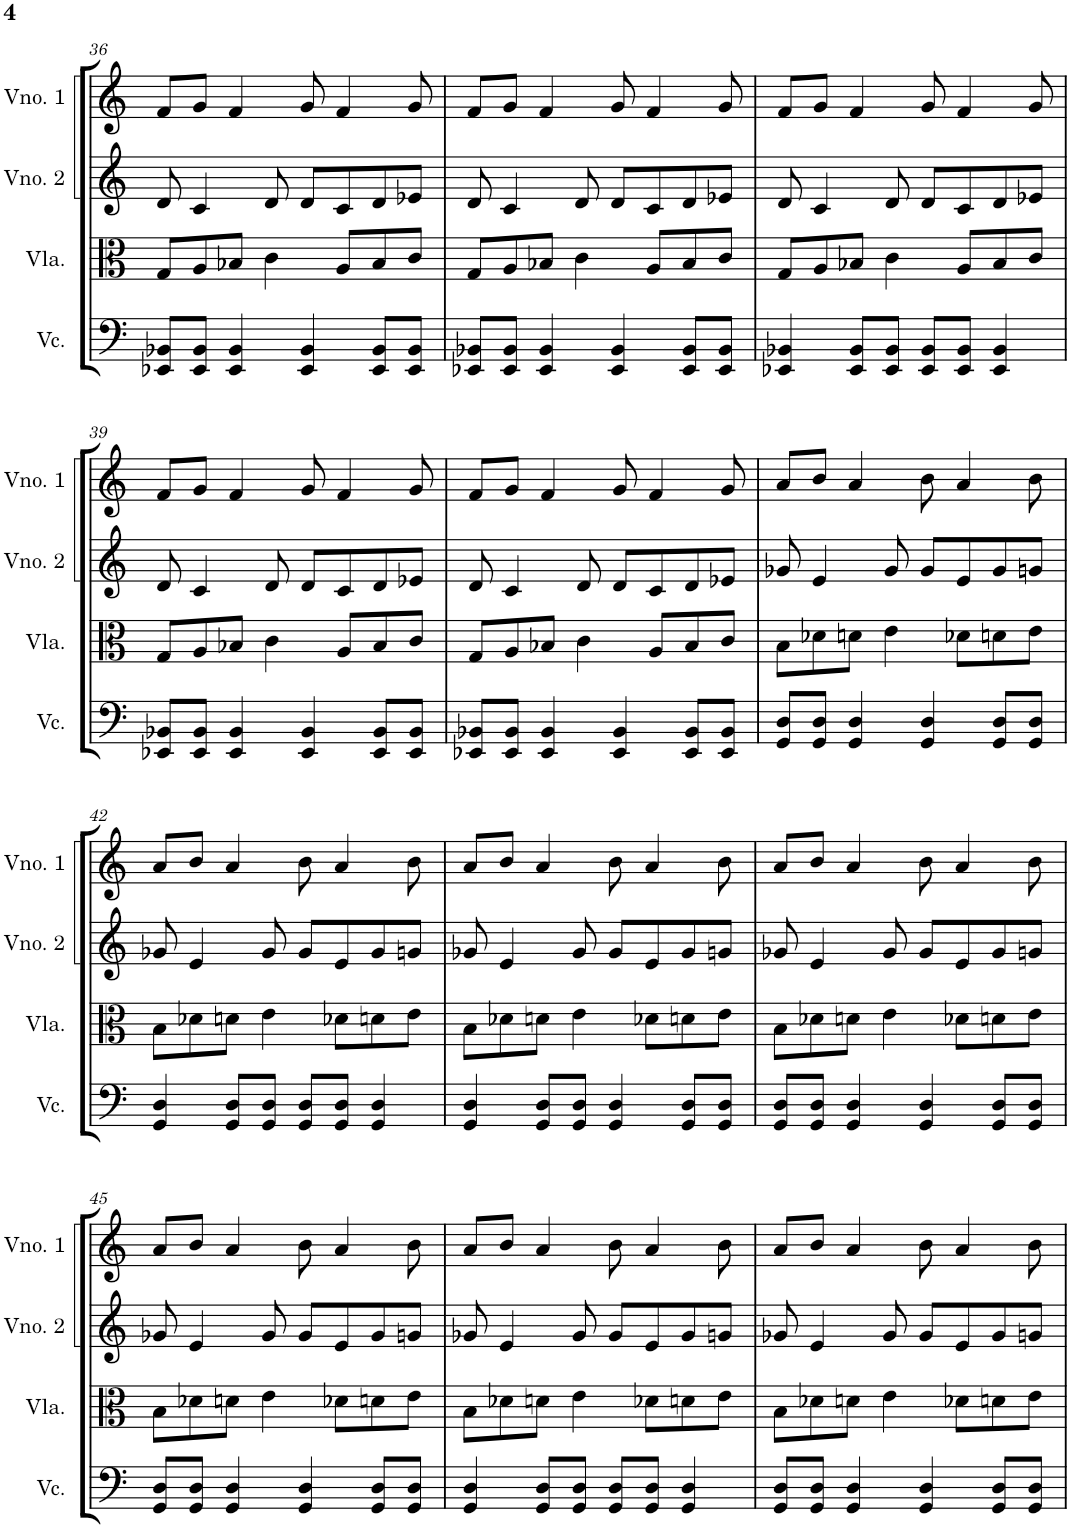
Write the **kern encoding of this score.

**kern	**kern	**kern	**kern
*part4	*part3	*part2	*part1
*staff4	*staff3	*staff2	*staff1
*I"Violoncelo	*I"Viola	*I"Violino 2	*I"Violino 1
*I'Vc.	*I'Vla.	*I'Vno. 2	*I'Vno. 1
!!LO:PB:g=z
*clefF4	*clefC3	*clefG2	*clefG2
*k[]	*k[]	*k[]	*k[]
*M4/4	*M4/4	*M4/4	*M4/4
=36	=36	=36	=36
8EE-X/ 8BB-X/L	8G/L	8d/	8f/L
8EE-/ 8BB-/J	8A/	4c/	8g/J
4EE-/ 4BB-/	8B-X/J	.	4f/
.	4c\	8d/	.
4EE-/ 4BB-/	.	8d/L	8g/
.	8A/L	8c/	4f/
8EE-/ 8BB-/L	8B-/	8d/	.
8EE-/ 8BB-/J	8c/J	8e-X/J	8g/
=37	=37	=37	=37
8EE-X/ 8BB-X/L	8G/L	8d/	8f/L
8EE-/ 8BB-/J	8A/	4c/	8g/J
4EE-/ 4BB-/	8B-X/J	.	4f/
.	4c\	8d/	.
4EE-/ 4BB-/	.	8d/L	8g/
.	8A/L	8c/	4f/
8EE-/ 8BB-/L	8B-/	8d/	.
8EE-/ 8BB-/J	8c/J	8e-X/J	8g/
=38	=38	=38	=38
4EE-X/ 4BB-X/	8G/L	8d/	8f/L
.	8A/	4c/	8g/J
8EE-/ 8BB-/L	8B-X/J	.	4f/
8EE-/ 8BB-/J	4c\	8d/	.
8EE-/ 8BB-/L	.	8d/L	8g/
8EE-/ 8BB-/J	8A/L	8c/	4f/
4EE-/ 4BB-/	8B-/	8d/	.
.	8c/J	8e-X/J	8g/
!!LO:LB:g=z
=39	=39	=39	=39
8EE-X/ 8BB-X/L	8G/L	8d/	8f/L
8EE-/ 8BB-/J	8A/	4c/	8g/J
4EE-/ 4BB-/	8B-X/J	.	4f/
.	4c\	8d/	.
4EE-/ 4BB-/	.	8d/L	8g/
.	8A/L	8c/	4f/
8EE-/ 8BB-/L	8B-/	8d/	.
8EE-/ 8BB-/J	8c/J	8e-X/J	8g/
=40	=40	=40	=40
8EE-X/ 8BB-X/L	8G/L	8d/	8f/L
8EE-/ 8BB-/J	8A/	4c/	8g/J
4EE-/ 4BB-/	8B-X/J	.	4f/
.	4c\	8d/	.
4EE-/ 4BB-/	.	8d/L	8g/
.	8A/L	8c/	4f/
8EE-/ 8BB-/L	8B-/	8d/	.
8EE-/ 8BB-/J	8c/J	8e-X/J	8g/
=41	=41	=41	=41
8GG/ 8D/L	8B\L	8g-X/	8a/L
8GG/ 8D/J	8d-X\	4e/	8b/J
4GG/ 4D/	8dn\J	.	4a/
.	4e\	8g-/	.
4GG/ 4D/	.	8g-/L	8b\
.	8d-X\L	8e/	4a/
8GG/ 8D/L	8dn\	8g-/	.
8GG/ 8D/J	8e\J	8gn/J	8b\
!!LO:LB:g=z
=42	=42	=42	=42
4GG/ 4D/	8B\L	8g-X/	8a/L
.	8d-X\	4e/	8b/J
8GG/ 8D/L	8dn\J	.	4a/
8GG/ 8D/J	4e\	8g-/	.
8GG/ 8D/L	.	8g-/L	8b\
8GG/ 8D/J	8d-X\L	8e/	4a/
4GG/ 4D/	8dn\	8g-/	.
.	8e\J	8gn/J	8b\
=43	=43	=43	=43
4GG/ 4D/	8B\L	8g-X/	8a/L
.	8d-X\	4e/	8b/J
8GG/ 8D/L	8dn\J	.	4a/
8GG/ 8D/J	4e\	8g-/	.
4GG/ 4D/	.	8g-/L	8b\
.	8d-X\L	8e/	4a/
8GG/ 8D/L	8dn\	8g-/	.
8GG/ 8D/J	8e\J	8gn/J	8b\
=44	=44	=44	=44
8GG/ 8D/L	8B\L	8g-X/	8a/L
8GG/ 8D/J	8d-X\	4e/	8b/J
4GG/ 4D/	8dn\J	.	4a/
.	4e\	8g-/	.
4GG/ 4D/	.	8g-/L	8b\
.	8d-X\L	8e/	4a/
8GG/ 8D/L	8dn\	8g-/	.
8GG/ 8D/J	8e\J	8gn/J	8b\
!!LO:LB:g=z
=45	=45	=45	=45
8GG/ 8D/L	8B\L	8g-X/	8a/L
8GG/ 8D/J	8d-X\	4e/	8b/J
4GG/ 4D/	8dn\J	.	4a/
.	4e\	8g-/	.
4GG/ 4D/	.	8g-/L	8b\
.	8d-X\L	8e/	4a/
8GG/ 8D/L	8dn\	8g-/	.
8GG/ 8D/J	8e\J	8gn/J	8b\
=46	=46	=46	=46
4GG/ 4D/	8B\L	8g-X/	8a/L
.	8d-X\	4e/	8b/J
8GG/ 8D/L	8dn\J	.	4a/
8GG/ 8D/J	4e\	8g-/	.
8GG/ 8D/L	.	8g-/L	8b\
8GG/ 8D/J	8d-X\L	8e/	4a/
4GG/ 4D/	8dn\	8g-/	.
.	8e\J	8gn/J	8b\
=47	=47	=47	=47
8GG/ 8D/L	8B\L	8g-X/	8a/L
8GG/ 8D/J	8d-X\	4e/	8b/J
4GG/ 4D/	8dn\J	.	4a/
.	4e\	8g-/	.
4GG/ 4D/	.	8g-/L	8b\
.	8d-X\L	8e/	4a/
8GG/ 8D/L	8dn\	8g-/	.
8GG/ 8D/J	8e\J	8gn/J	8b\
=	=	=	=
*-	*-	*-	*-
